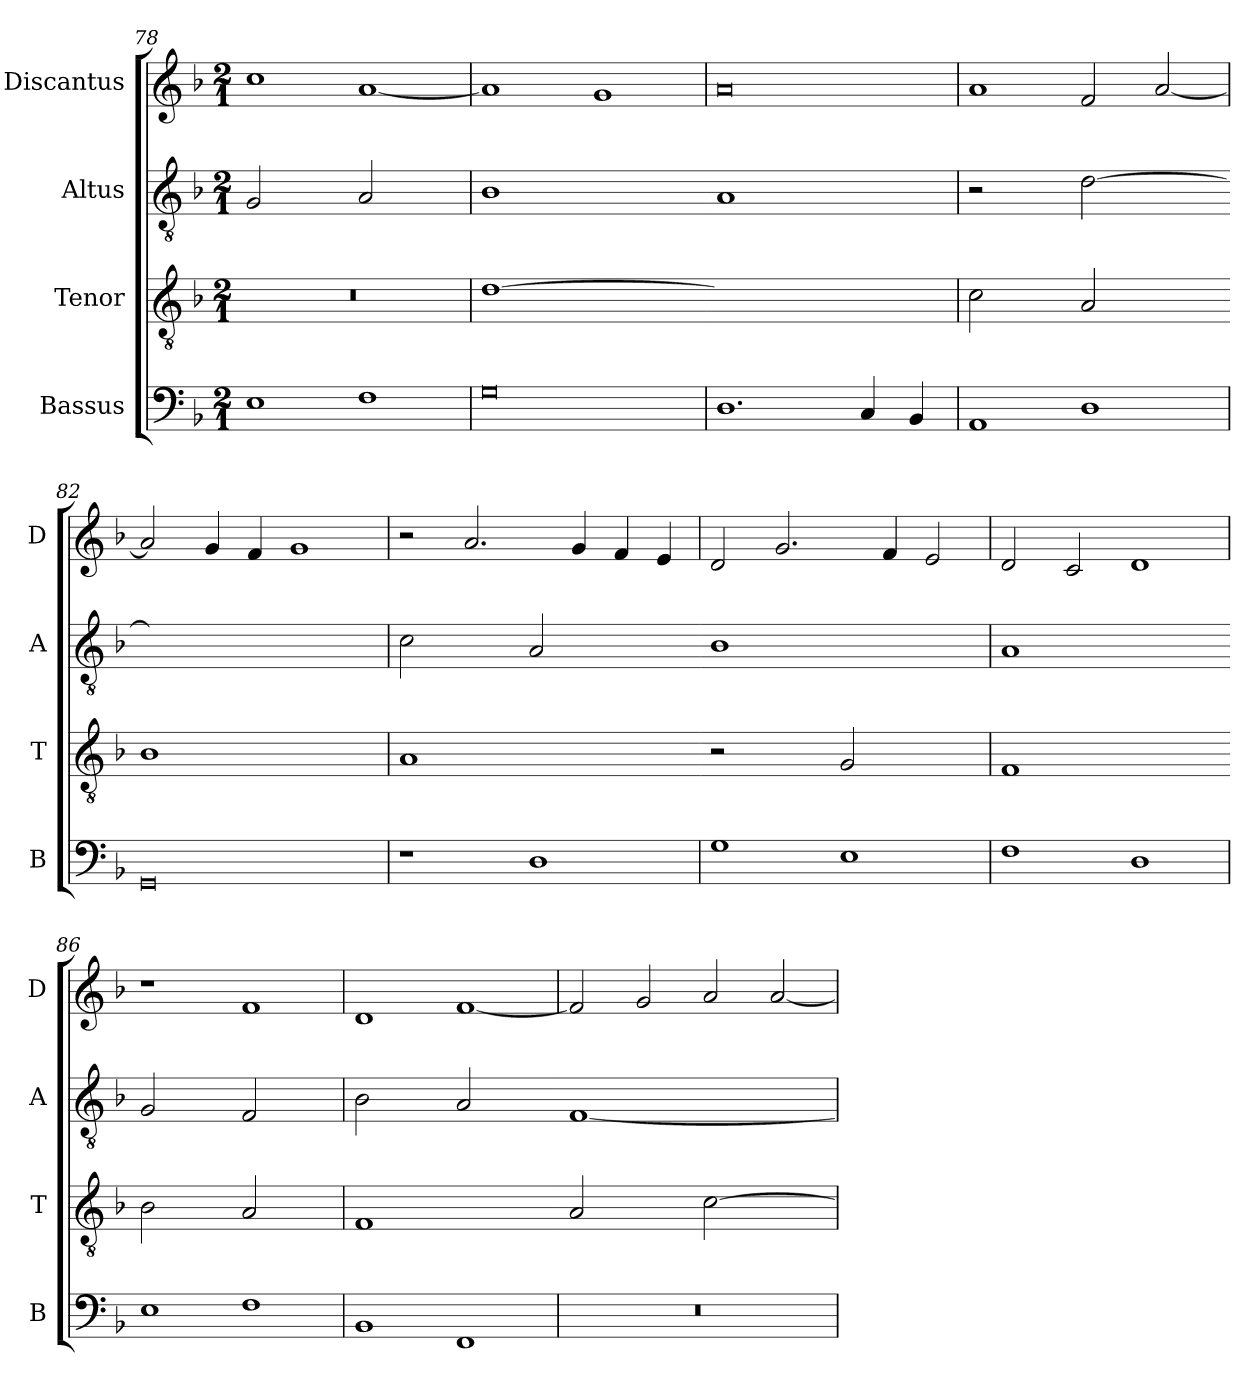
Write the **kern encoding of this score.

**kern	**kern	**kern	**kern
*part4	*part3	*part2	*part1
*staff4	*staff3	*staff2	*staff1
*I"Bassus	*I"Tenor	*I"Altus	*I"Discantus
*I'B	*I'T	*I'A	*I'D
*clefF4	*clefGv2	*clefGv2	*clefG2
*k[b-]	*k[b-]	*k[b-]	*k[b-]
*M2/1	*M2/1	*M2/1	*M2/1
=78	=78	=78	=78
!	!LO:N:vis=1	!LO:N:vis=2	!
1E	0r	1G	1cc
!	!	!LO:N:vis=2	!
1F	.	1A	[1a
=79	=79	=79	=79
!	!LO:N:vis=1	!LO:N:vis=1	!
0G	[0d	0B-	1a]
.	.	.	1g
=80	=80-	=80-	=80
!	!LO:N:vis=1	!LO:N:vis=1	!
1.D	0dyy]	0A	0a
4C/	.	.	.
4BB-/	.	.	.
=81	=81	=81	=81
!	!LO:N:vis=2	!LO:N:vis=2	!
1AA	1c	1r	1a
!	!LO:N:vis=2	!LO:N:vis=2	!
1D	1A	[1d	2f/
.	.	.	[2a/
=82	=82-	=82-	=82
!	!LO:N:vis=1	!LO:N:vis=1	!
0GG	0B-	0dyy]	2a/]
.	.	.	4g/
.	.	.	4f/
.	.	.	1g
=83	=83	=83	=83
!	!LO:N:vis=1	!LO:N:vis=2	!
1r	0A	1c	2r
.	.	.	2.a/
!	!	!LO:N:vis=2	!
1D	.	1A	.
.	.	.	4g/
.	.	.	4f/
.	.	.	4e/
=84	=84-	=84-	=84
!	!LO:N:vis=2	!LO:N:vis=1	!
1G	1r	0B-	2d/
.	.	.	2.g/
!	!LO:N:vis=2	!	!
1E	1G	.	.
.	.	.	4f/
.	.	.	2e/
=85	=85	=85	=85
!	!LO:N:vis=1	!LO:N:vis=1	!
1F	0F	0A	2d/
.	.	.	2c/
1D	.	.	1d
=86	=86-	=86-	=86
!	!LO:N:vis=2	!LO:N:vis=2	!
1E	1B-	1G	1r
!	!LO:N:vis=2	!LO:N:vis=2	!
1F	1A	1F	1f
=87	=87	=87	=87
!	!LO:N:vis=1	!LO:N:vis=2	!
1BB-	0F	1B-	1d
!	!	!LO:N:vis=2	!
1FF	.	1A	[1f
=88	=88-	=88-	=88
!	!LO:N:vis=2	!LO:N:vis=1	!
0r	1A	[y0F	2f/]
.	.	.	2g/
!	!LO:N:vis=2	!	!
.	[1c	.	2a/
.	.	.	[2a/
=	=	=	=
*-	*-	*-	*-
